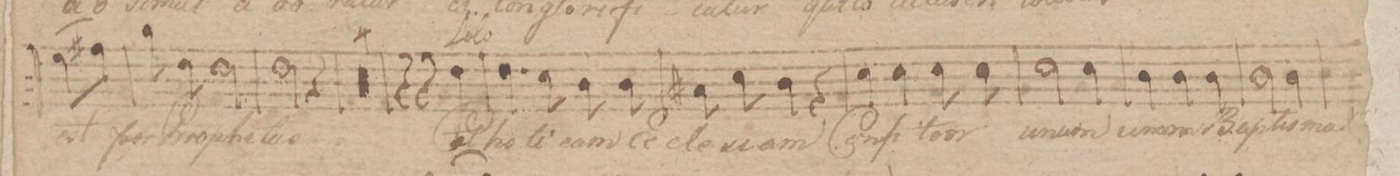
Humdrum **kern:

**kern	**text
*I"Tenore	*
*clefC4	*
*k[f#c#]	*
*met(c|)	*
*M3/4	*
(8d#\L	est
8e#X\J)	.
=200	=200
8f#\	per
8c#\	Pro-
2c#\	-phe-
=201	=201
2c#\	-tas
4r	.
=202	=202
0.r	.
=203	=203
=204	=204
=205	=205
=206	=206
4r	.
4r	.
4c#\	Et
=207	=207
4.c#\	ho-
8B\	-li-
8A\	-cam
8A\	E-
=208	=208
8G#X\	-cle-
8B\	-si-
4A\	-am
4r	.
=209	=209
4B\	Con-
4B\	-fi-
8B\	-te-
8B\	-or
=210	=210
2B\	u-
4B\	-num
=211	=211
4A\	u-
4A\	-num
4A\	Bap-
=212	=212
2A\	-tis-
4A\	-ma
=213	=213
*-	*-
